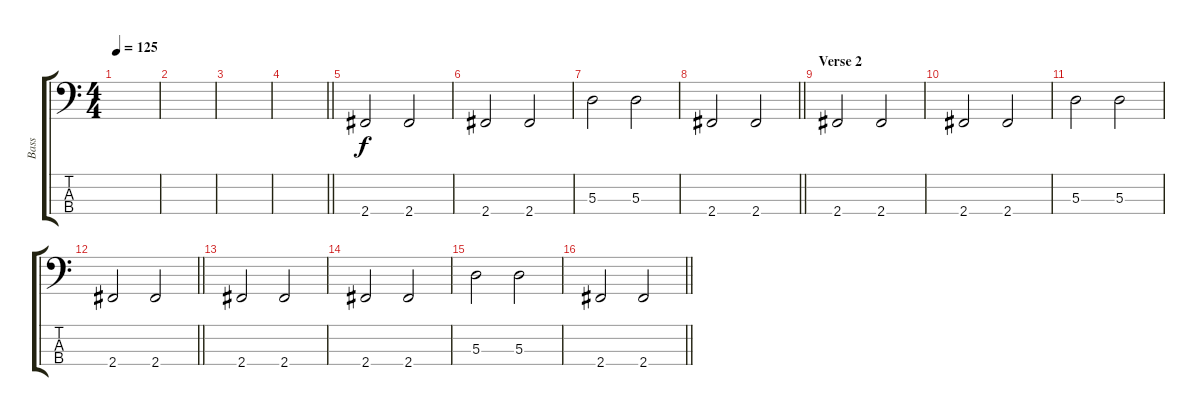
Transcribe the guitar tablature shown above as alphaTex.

\track ("Bass" "Bass") {instrument electricbassfinger}
\staff {score tabs}
\tuning (G2 D2 A1 E1) {hide}
\ts (4 4)
\tempo 125
\clef f4
\ks c
|
|
|
\barLineRight lightlight
|
2.4.2 2.4.2 |
2.4.2 2.4.2 |
5.3.2 5.3.2 |
\barLineRight lightlight
2.4.2 2.4.2 |
\section ("" "Verse 2")
2.4.2 2.4.2 |
2.4.2 2.4.2 |
5.3.2 5.3.2 |
\barLineRight lightlight
2.4.2 2.4.2 |
2.4.2 2.4.2 |
2.4.2 2.4.2 |
5.3.2 5.3.2 |
\barLineRight lightlight
2.4.2 2.4.2
